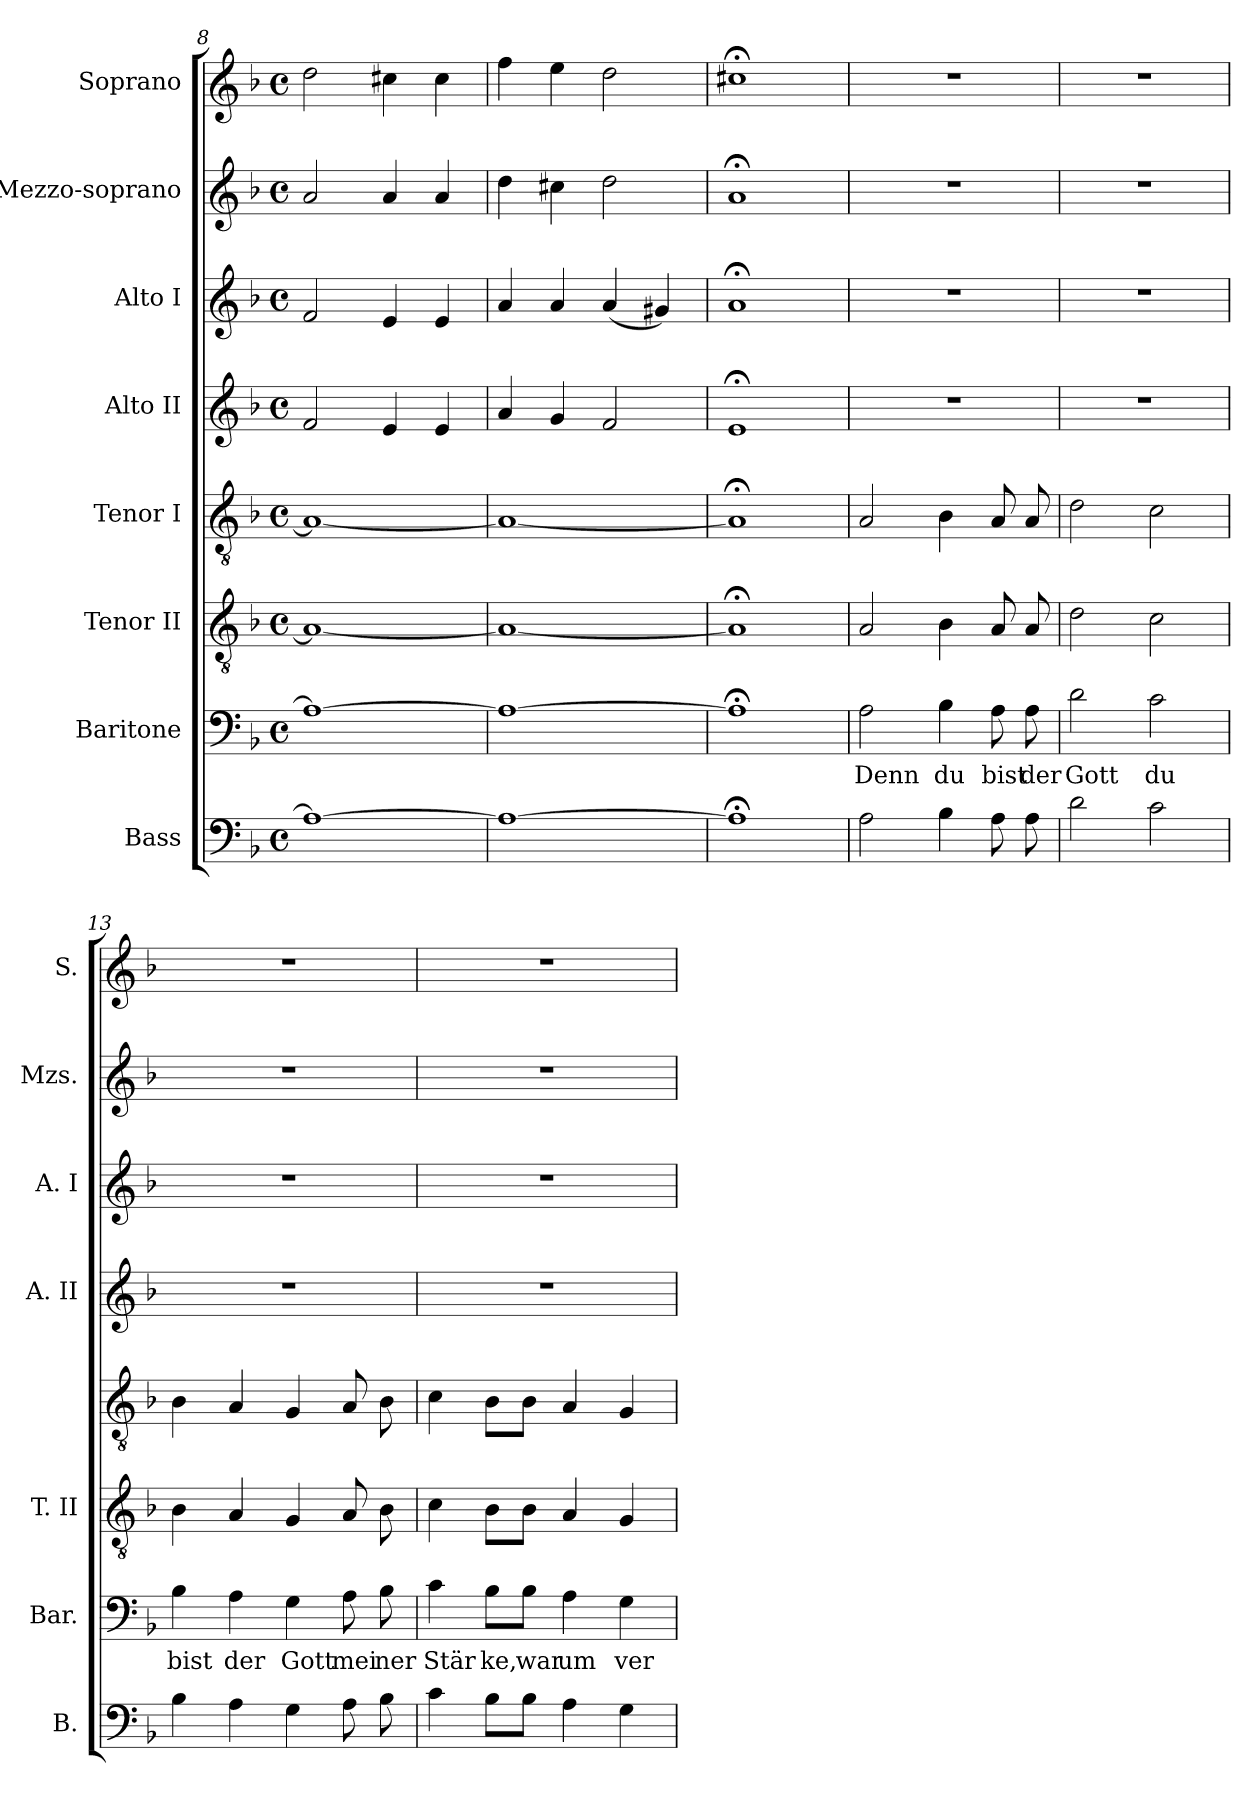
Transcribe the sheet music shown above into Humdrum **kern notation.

**kern	**kern	**text	**kern	**kern	**kern	**kern	**kern	**kern
*part8	*part7	*part7	*part6	*part5	*part4	*part3	*part2	*part1
*staff8	*staff7	*staff7	*staff6	*staff5	*staff4	*staff3	*staff2	*staff1
*I"Bass	*I"Baritone	*	*I"Tenor II	*I"Tenor I	*I"Alto II	*I"Alto I	*I"Mezzo-soprano	*I"Soprano
*I'B.	*I'Bar.	*	*I'T. II	*	*I'A. II	*I'A. I	*I'Mzs.	*I'S.
*clefF4	*clefF4	*	*clefGv2	*clefGv2	*clefG2	*clefG2	*clefG2	*clefG2
*k[b-]	*k[b-]	*	*k[b-]	*k[b-]	*k[b-]	*k[b-]	*k[b-]	*k[b-]
*M4/4	*M4/4	*	*M4/4	*M4/4	*M4/4	*M4/4	*M4/4	*M4/4
*met(c)	*met(c)	*	*met(c)	*met(c)	*met(c)	*met(c)	*met(c)	*met(c)
=8	=8	=8	=8	=8	=8	=8	=8	=8
1A_	1A_	.	1A_	1A_	2f/	2f/	2a/	2dd\
.	.	.	.	.	4e/	4e/	4a/	4cc#X\
.	.	.	.	.	4e/	4e/	4a/	4cc#\
=9	=9	=9	=9	=9	=9	=9	=9	=9
1A_	1A_	.	1A_	1A_	4a/	4a/	4dd\	4ff\
.	.	.	.	.	4g/	4a/	4cc#X\	4ee\
.	.	.	.	.	2f/	(4a/	2dd\	2dd\
.	.	.	.	.	.	4g#X/)	.	.
=10	=10	=10	=10	=10	=10	=10	=10	=10
1A;<]	1A;<]	.	1A;<]	1A;<]	1e;<	1a;<	1a;<	1cc#X;<
!!LO:PB:g=z
=11	=11	=11	=11	=11	=11	=11	=11	=11
2A\	2A\	Denn	2A/	2A/	1r	1r	1r	1r
4B-\	4B-\	du	4B-\	4B-\	.	.	.	.
8A\	8A\	bist	8A/	8A/	.	.	.	.
8A\	8A\	der	8A/	8A/	.	.	.	.
=12	=12	=12	=12	=12	=12	=12	=12	=12
2d\	2d\	Gott	2d\	2d\	1r	1r	1r	1r
2c\	2c\	du	2c\	2c\	.	.	.	.
=13	=13	=13	=13	=13	=13	=13	=13	=13
4B-\	4B-\	bist	4B-\	4B-\	1r	1r	1r	1r
4A\	4A\	der	4A/	4A/	.	.	.	.
4G\	4G\	Gott	4G/	4G/	.	.	.	.
8A\	8A\	mei	8A/	8A/	.	.	.	.
8B-\	8B-\	ner	8B-\	8B-\	.	.	.	.
=14	=14	=14	=14	=14	=14	=14	=14	=14
4c\	4c\	Stär	4c\	4c\	1r	1r	1r	1r
8B-\L	8B-\L	ke,	8B-\L	8B-\L	.	.	.	.
8B-\J	8B-\J	war	8B-\J	8B-\J	.	.	.	.
4A\	4A\	um	4A/	4A/	.	.	.	.
4G\	4G\	ver	4G/	4G/	.	.	.	.
=	=	=	=	=	=	=	=	=
*-	*-	*-	*-	*-	*-	*-	*-	*-
